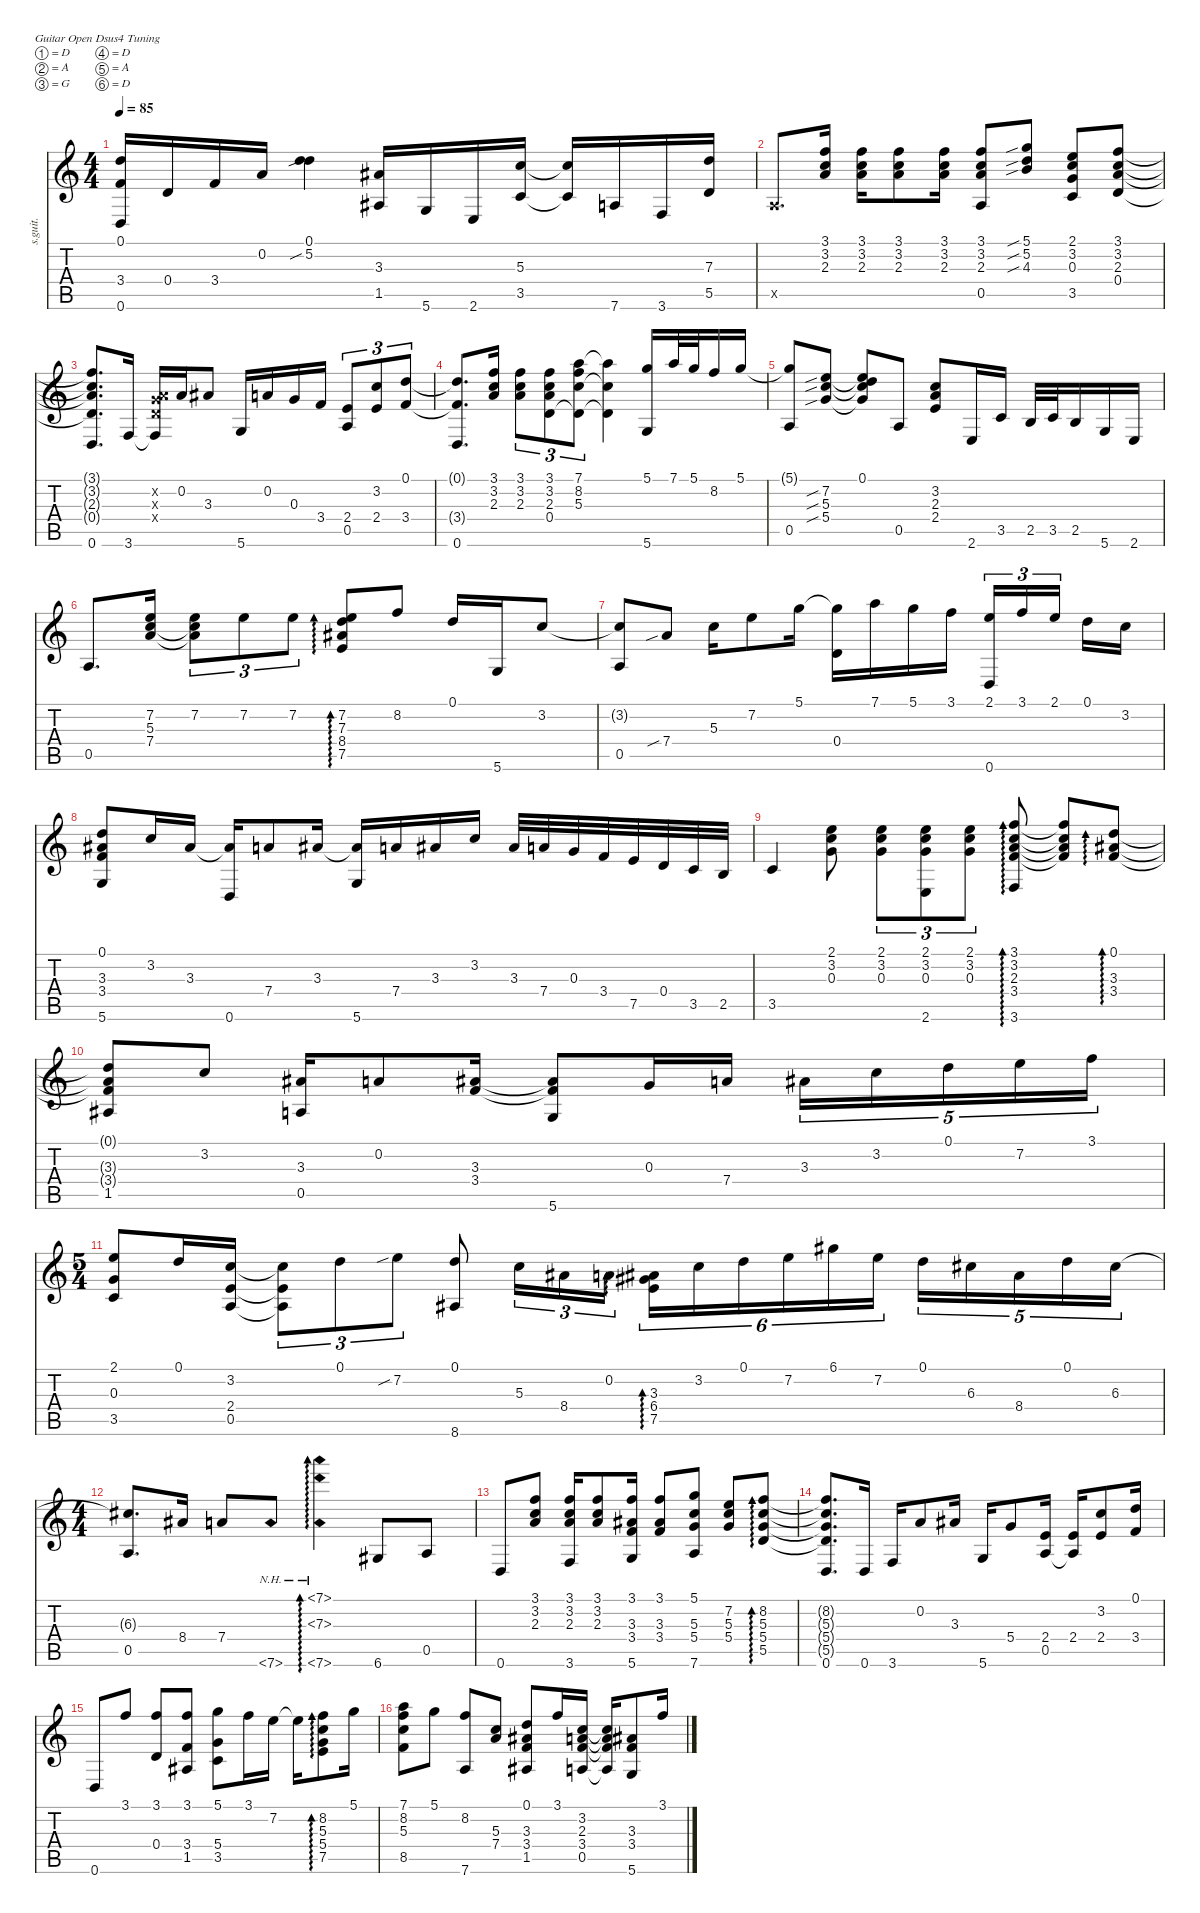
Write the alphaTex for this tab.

\defaultSystemsLayout 4
\hideDynamics
\bracketExtendMode nobrackets
\track ("Steel Guitar" "s.guit.") {instrument acousticguitarsteel}
\staff {score tabs}
\tuning (D4 A3 G3 D3 A2 D2)
\ts (4 4)
\tempo 85
\clef g2
\ks c
(0.1{t} 3.4{t} 0.6).16{dy mf beam Up} 0.4.16{beam Up} 3.4.16{beam Up} 0.2.16{beam Up} (5.2{sib} 0.1).4{beam Down} (3.3{acc #} 1.5{acc #}).16{beam Up} 5.6.16{beam Up} 2.6.16{beam Up} (3.5 5.3).16{beam Up} (5.3{t} 3.5{t}).16{beam Up} 7.6.16{beam Up} 3.6.16{beam Up} (5.5 7.3).16{beam Up} |
0.5{x}.8{d beam Up} (3.1 3.2 2.3).16{beam Up} (2.3 3.2 3.1).16{beam Down} (3.1 3.2 2.3).8{beam Down} (2.3 3.2 3.1).16{beam Down} (3.1 3.2 2.3 0.5).8{beam Up} (5.1{sib} 5.2{sib} 4.3{sib}).8{beam Up} (2.1 3.2 0.3 3.5).8{beam Up} (0.4 2.3 3.2 3.1).8{beam Up} |
(3.1{t} 3.2{t} 2.3{t} 0.4{t} 0.6).8{d beam Up} 3.6.16{beam Up} (3.6{t} 0.2{x} 0.3{x} 0.4{x}).16{beam Up} 0.2.16{beam Up} 3.3{acc #}.8{beam Up} 5.6.16{beam Up} 0.2.16{beam Up} 0.3.16{beam Up} 3.4.16{beam Up} (2.4 0.5).8{tu (3 2) beam Up} (2.4 3.2).8{tu (3 2) beam Up} (3.4 0.1).8{tu (3 2) beam Up} |
(0.1{t} 3.4{t} 0.6).8{d beam Up} (3.1 3.2 2.3).16{beam Up} (3.1 3.2 2.3).8{tu (3 2) beam Down} (2.3 3.2 3.1 0.4).8{tu (3 2) beam Down} (7.1 8.2 5.3 0.4{t}).8{tu (3 2) beam Down} (0.4{t} 5.3{t} 7.1{t}).4{beam Down} (5.1 5.6).16{beam Up} 7.1.32{beam Up} 5.1.32{beam Up} 8.2.16{beam Up} 5.1.16{beam Up} |
(5.1{t} 0.5).8{beam Up} (5.4{sib} 5.3{sib} 7.2{sib}).8{beam Up} (5.4{t} 5.3{t} 7.2{t} 0.1).8{beam Up} 0.5.8{beam Up} (2.4 2.3 3.2).8{beam Up} 2.6.16{beam Up} 3.5.16{beam Up} 2.5.32{beam Up} 3.5.32{beam Up} 2.5.16{beam Up} 5.6.16{beam Up} 2.6.16{beam Up} |
0.5.8{d beam Up} (7.4 5.3 7.2).16{beam Up} (7.2 5.3{t} 7.4{t}).8{tu (3 2) beam Down} 7.2.8{tu (3 2) beam Down} 7.2.8{tu (3 2) beam Down} (7.2 7.3 8.4{acc #} 7.5).8{ad 0 beam Up} 8.2.8{beam Up} 0.1.16{beam Up} 5.6.16{beam Up} 3.2.8{beam Up} |
(3.2{t} 0.5).8{beam Up} 7.4{sib}.8{beam Up} 5.3.16{beam Down} 7.2.8{beam Down} 5.1.16{beam Down} (5.1{t} 0.4).16{beam Down} 7.1.16{beam Down} 5.1.16{beam Down} 3.1.16{beam Down} (2.1 0.6).16{tu (3 2) beam Up} 3.1.16{tu (3 2) beam Up} 2.1.16{tu (3 2) beam Up} 0.1.16{beam Down} 3.2.16{beam Down} |
(0.1 3.3{acc #} 3.4 5.6).8{beam Up} 3.2.16{beam Up} 3.3{acc #}.16{beam Up} (3.3{t acc #} 0.6).16{beam Up} 7.4.8{beam Up} 3.3{acc #}.16{beam Up} (3.3{t acc #} 5.6).16{beam Up} 7.4.16{beam Up} 3.3{acc #}.16{beam Up} 3.2.16{beam Up} 3.3{acc #}.32{beam Up} 7.4.32{beam Up} 0.3.32{beam Up} 3.4.32{beam Up} 7.5.32{beam Up} 0.4.32{beam Up} 3.5.32{beam Up} 2.5.32{beam Up} |
3.5.4{beam Up} (2.1 3.2 0.3).8{beam Down} (2.1 3.2 0.3).8{tu (3 2) beam Down} (2.1 3.2 0.3 2.6).8{tu (3 2) beam Down} (2.1 3.2 0.3).8{tu (3 2) beam Down} (3.6 3.1 3.2 2.3 3.4).8{ad 0 beam Up} (3.1{t} 3.2{t} 2.3{t} 3.4{t}).8{beam Up} (0.1 3.3{acc #} 3.4).8{ad 0 beam Up} |
(0.1{t} 3.3{t acc #} 3.4{t} 1.5{acc #}).8{beam Up} 3.2.8{beam Up} (3.3{acc #} 0.5).16{beam Up} 0.2.8{beam Up} (3.3{acc #} 3.4).16{beam Up} (5.6 3.4{t} 3.3{t acc #}).8{beam Up} 0.3.16{beam Up} 7.4.16{beam Up} 3.3{acc #}.16{tu (5 4) beam Down} 3.2.16{tu (5 4) beam Down} 0.1.16{tu (5 4) beam Down} 7.2.16{tu (5 4) beam Down} 3.1.16{tu (5 4) beam Down} |
\ts (5 4)
\beaming (8 6 4)
(0.3 3.5 2.1).8{beam Up} 0.1.16{beam Up} (3.2 2.4 0.5).16{beam Up} (0.5{t} 2.4{t} 3.2{t}).8{tu (3 2) beam Down} 0.1.8{tu (3 2) beam Down} 7.2{sib}.8{tu (3 2) beam Down} (0.1 8.6{acc #}).8{beam Up} 5.3.16{tu (3 2) beam Down} 8.4{acc #}.16{tu (3 2) beam Down} 0.2.16{tu (3 2) beam Down} (3.3{acc #} 6.4{acc #} 7.5).16{tu (6 4) ad 0 beam Down} 3.2.16{tu (6 4) beam Down} 0.1.16{tu (6 4) beam Down} 7.2.16{tu (6 4) beam Down} 6.1{acc #}.16{tu (6 4) beam Down} 7.2.16{tu (6 4) beam Down} 0.1.16{tu (5 4) beam Down} 6.3{acc #}.16{tu (5 4) beam Down} 8.4{acc #}.16{tu (5 4) beam Down} 0.1.16{tu (5 4) beam Down} 6.3{acc #}.16{tu (5 4) beam Down} |
\ts (4 4)
\beaming (8 2 2 2 2)
(6.3{t acc #} 0.5).8{d beam Up} 8.4{acc #}.16{beam Up} 7.4.8{beam Up} 7.6{nh}.8{beam Up} (7.6{nh} 7.3{nh} 7.1{nh}).4{ad 0 beam Down} 6.6{acc #}.8{beam Up} 0.5.8{beam Up} |
0.6.8{beam Up} (3.1 3.2 2.3).8{beam Up} (3.1 3.2 2.3 3.6).16{beam Up} (3.1 3.2 2.3).8{beam Up} (3.1 3.3{acc #} 3.4 5.6).16{beam Up} (3.1 3.3{acc #} 3.4).8{beam Up} (5.4 5.3 5.1 7.6).8{beam Up} (7.2 5.3 5.4).8{beam Up} (8.2 5.3 5.4 5.5).8{ad 0 beam Up} |
(0.6 8.2{t} 5.3{t} 5.4{t} 5.5{t}).8{d beam Up} 0.6.16{beam Up} 3.6.16{beam Up} 0.2.8{beam Up} 3.3{acc #}.16{beam Up} 5.6.16{beam Up} 5.4.8{beam Up} (2.4 0.5).16{beam Up} (2.4 0.5{t}).16{beam Up} (2.4 3.2).8{beam Up} (3.4 0.1).16{beam Up} |
0.6.8{beam Up} 3.1.8{beam Up} (3.1 0.4).8{beam Up} (3.1 3.4 1.5{acc #}).8{beam Up} (3.5 5.4 5.1).8{beam Down} 3.1.16{beam Down} 7.2.16{beam Down} 7.2{t}.16{beam Down} (8.2 5.3 5.4 7.5).8{ad 0 beam Down} 5.1.16{beam Down} |
(7.1 8.2 5.3 8.5).8{beam Down} 5.1.8{beam Down} (8.2 7.6).8{beam Up} (5.3 7.4).8{beam Up} (0.1 3.3{acc #} 3.4 1.5{acc #}).8{beam Up} 3.1.16{beam Up} (3.2 2.3 3.4 0.5).16{beam Up} (0.5{t} 2.3{t} 3.2{t} 3.4{t}).16{beam Up} (3.3{acc #} 3.4 5.6).8{beam Up} 3.1.16{beam Up}
